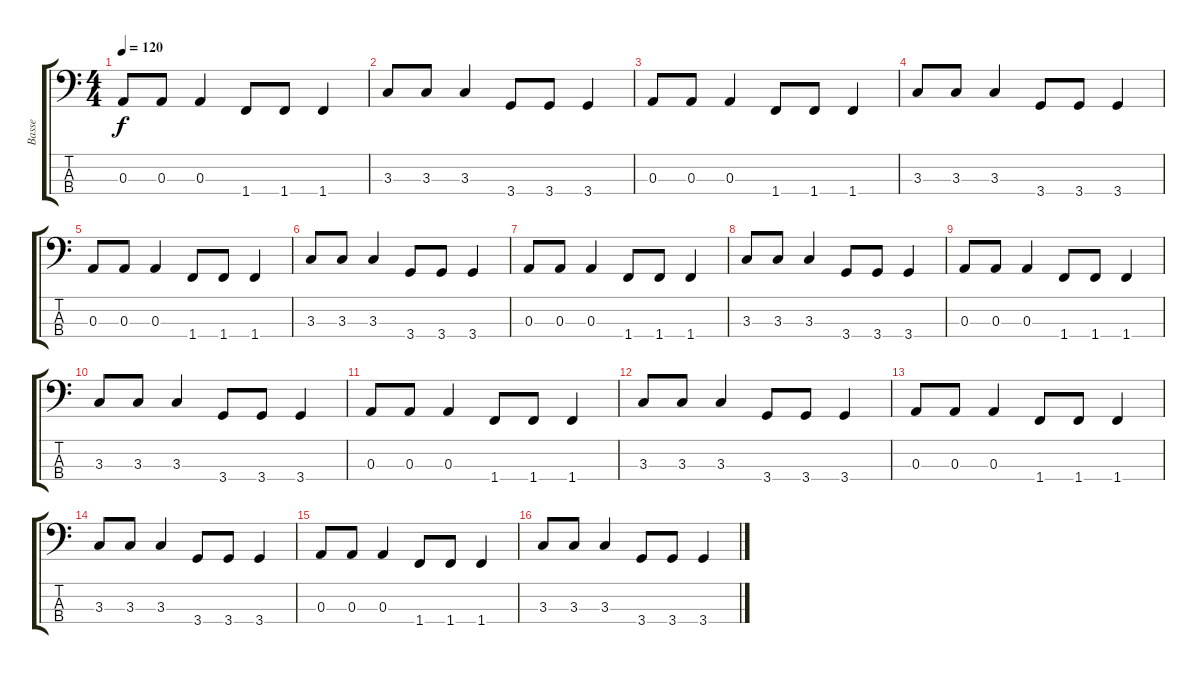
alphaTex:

\track ("Basse" "Basse") {instrument electricbassfinger}
\staff {score tabs}
\tuning (G2 D2 A1 E1) {hide}
\ts (4 4)
\tempo 120
\clef f4
\ks c
0.3.8{dy f} 0.3.8 0.3.4 1.4.8 1.4.8 1.4.4 |
3.3.8 3.3.8 3.3.4 3.4.8 3.4.8 3.4.4 |
0.3.8 0.3.8 0.3.4 1.4.8 1.4.8 1.4.4 |
3.3.8 3.3.8 3.3.4 3.4.8 3.4.8 3.4.4 |
0.3.8 0.3.8 0.3.4 1.4.8 1.4.8 1.4.4 |
3.3.8 3.3.8 3.3.4 3.4.8 3.4.8 3.4.4 |
0.3.8 0.3.8 0.3.4 1.4.8 1.4.8 1.4.4 |
3.3.8 3.3.8 3.3.4 3.4.8 3.4.8 3.4.4 |
0.3.8 0.3.8 0.3.4 1.4.8 1.4.8 1.4.4 |
3.3.8 3.3.8 3.3.4 3.4.8 3.4.8 3.4.4 |
0.3.8 0.3.8 0.3.4 1.4.8 1.4.8 1.4.4 |
3.3.8 3.3.8 3.3.4 3.4.8 3.4.8 3.4.4 |
0.3.8 0.3.8 0.3.4 1.4.8 1.4.8 1.4.4 |
3.3.8 3.3.8 3.3.4 3.4.8 3.4.8 3.4.4 |
0.3.8 0.3.8 0.3.4 1.4.8 1.4.8 1.4.4 |
3.3.8 3.3.8 3.3.4 3.4.8 3.4.8 3.4.4
